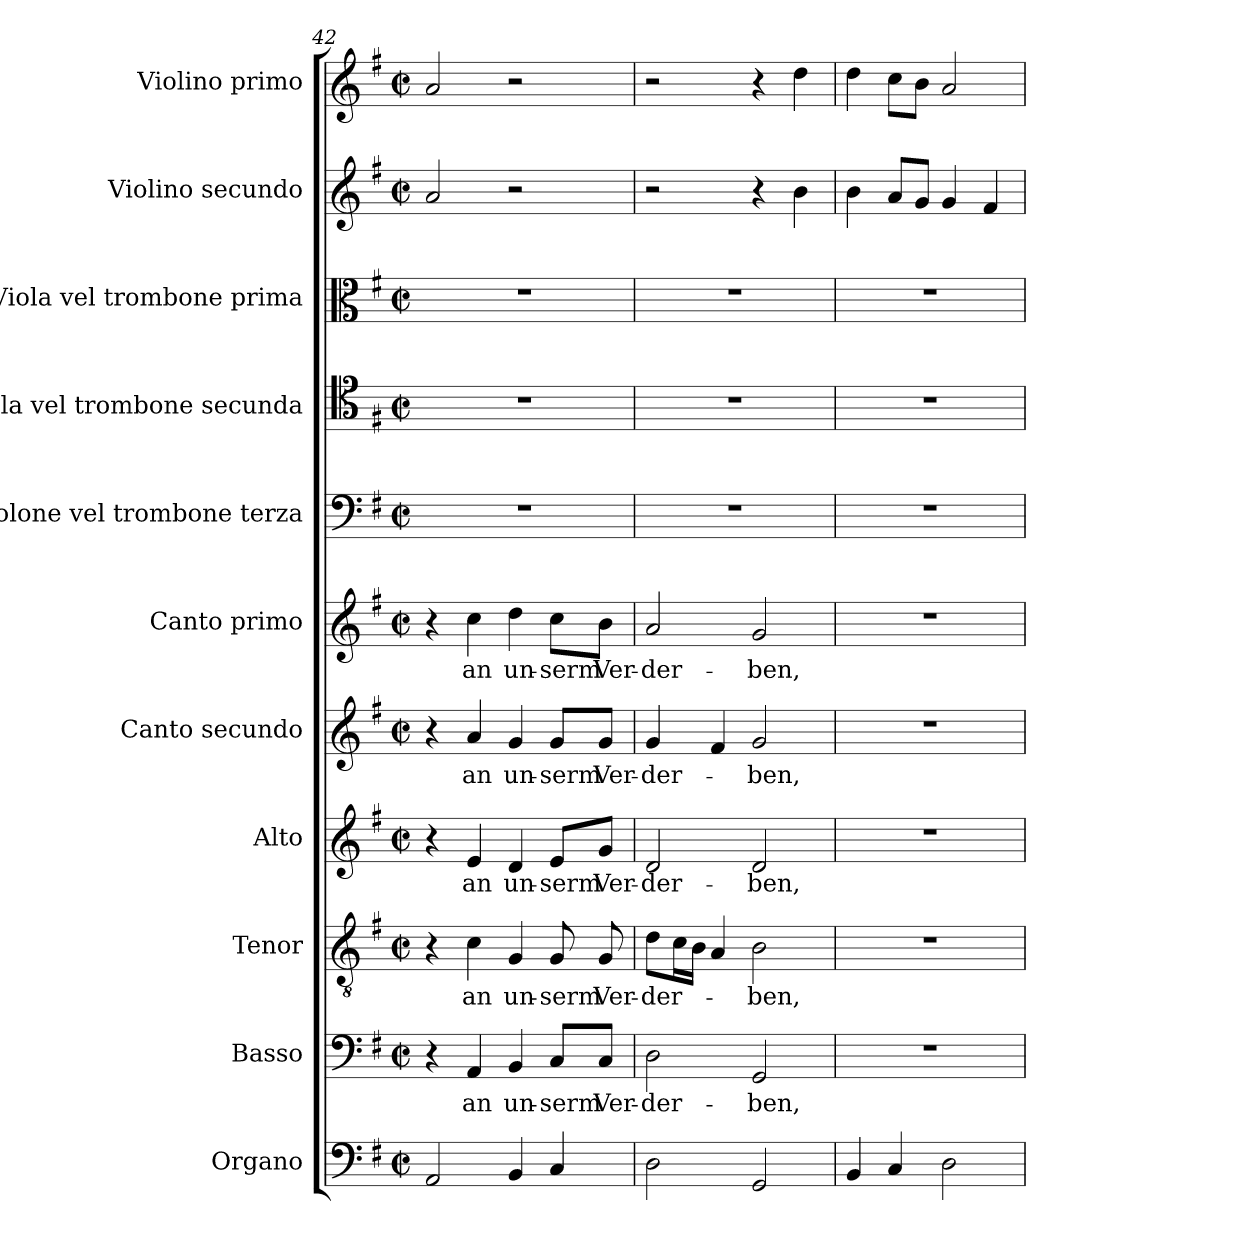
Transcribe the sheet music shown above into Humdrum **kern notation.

**kern	**kern	**text	**kern	**text	**kern	**text	**kern	**text	**kern	**text	**kern	**kern	**kern	**kern	**kern
*part11	*part10	*part10	*part9	*part9	*part8	*part8	*part7	*part7	*part6	*part6	*part5	*part4	*part3	*part2	*part1
*staff11	*staff10	*staff10	*staff9	*staff9	*staff8	*staff8	*staff7	*staff7	*staff6	*staff6	*staff5	*staff4	*staff3	*staff2	*staff1
*I"Organo	*I"Basso	*	*I"Tenor	*	*I"Alto	*	*I"Canto secundo	*	*I"Canto primo	*	*I"Violone vel trombone  terza	*I"Viola vel trombone secunda	*I"Viola vel trombone prima	*I"Violino secundo	*I"Violino primo
*	*I'B	*	*I'T	*	*I'A	*	*I'C2	*	*I'C1	*	*I'Vn	*I'Va2	*I'Va1	*I'Vi2	*I'Vi1
*clefF4	*clefF4	*	*clefGv2	*	*clefG2	*	*clefG2	*	*clefG2	*	*clefF4	*clefC4	*clefC3	*clefG2	*clefG2
*k[f#]	*k[f#]	*	*k[f#]	*	*k[f#]	*	*k[f#]	*	*k[f#]	*	*k[f#]	*k[f#]	*k[f#]	*k[f#]	*k[f#]
*G:	*G:	*	*G:	*	*G:	*	*G:	*	*G:	*	*G:	*G:	*G:	*G:	*G:
*M2/2	*M2/2	*	*M2/2	*	*M2/2	*	*M2/2	*	*M2/2	*	*M2/2	*M2/2	*M2/2	*M2/2	*M2/2
*met(c|)	*met(c|)	*	*met(c|)	*	*met(c|)	*	*met(c|)	*	*met(c|)	*	*met(c|)	*met(c|)	*met(c|)	*met(c|)	*met(c|)
=42	=42	=42	=42	=42	=42	=42	=42	=42	=42	=42	=42	=42	=42	=42	=42
2AA/	4r	.	4r	.	4r	.	4r	.	4r	.	1r	1r	1r	2a/	2a/
!	!	!LO:LY:b	!	!	!	!	!	!	!	!	!	!	!	!	!
!	!	!	!	!LO:LY:b	!	!	!	!	!	!	!	!	!	!	!
!	!	!	!	!	!	!LO:LY:b	!	!	!	!	!	!	!	!	!
!	!	!	!	!	!	!	!	!LO:LY:b	!	!	!	!	!	!	!
!	!	!	!	!	!	!	!	!	!	!LO:LY:b	!	!	!	!	!
.	4AA/	an	4c\	an	4e/	an	4a/	an	4cc\	an	.	.	.	.	.
!	!	!LO:LY:b	!	!	!	!	!	!	!	!	!	!	!	!	!
!	!	!	!	!LO:LY:b	!	!	!	!	!	!	!	!	!	!	!
!	!	!	!	!	!	!LO:LY:b	!	!	!	!	!	!	!	!	!
!	!	!	!	!	!	!	!	!LO:LY:b	!	!	!	!	!	!	!
!	!	!	!	!	!	!	!	!	!	!LO:LY:b	!	!	!	!	!
4BB/	4BB/	un-	4G/	un-	4d/	un-	4g/	un-	4dd\	un-	.	.	.	2r	2r
!	!	!LO:LY:b	!	!	!	!	!	!	!	!	!	!	!	!	!
!	!	!	!	!LO:LY:b	!	!	!	!	!	!	!	!	!	!	!
!	!	!	!	!	!	!LO:LY:b	!	!	!	!	!	!	!	!	!
!	!	!	!	!	!	!	!	!LO:LY:b	!	!	!	!	!	!	!
!	!	!	!	!	!	!	!	!	!	!LO:LY:b	!	!	!	!	!
4C/	8C/L	-serm	8G/	-serm	8e/L	-serm	8g/L	-serm	8cc\L	-serm	.	.	.	.	.
!	!	!LO:LY:b	!	!	!	!	!	!	!	!	!	!	!	!	!
!	!	!	!	!LO:LY:b	!	!	!	!	!	!	!	!	!	!	!
!	!	!	!	!	!	!LO:LY:b	!	!	!	!	!	!	!	!	!
!	!	!	!	!	!	!	!	!LO:LY:b	!	!	!	!	!	!	!
!	!	!	!	!	!	!	!	!	!	!LO:LY:b	!	!	!	!	!
.	8C/J	Ver-	8G/	Ver-	8g/J	Ver-	8g/J	Ver-	8b\J	Ver-	.	.	.	.	.
=43	=43	=43	=43	=43	=43	=43	=43	=43	=43	=43	=43	=43	=43	=43	=43
!	!	!LO:LY:b	!	!	!	!	!	!	!	!	!	!	!	!	!
!	!	!	!	!LO:LY:b	!	!	!	!	!	!	!	!	!	!	!
!	!	!	!	!	!	!LO:LY:b	!	!	!	!	!	!	!	!	!
!	!	!	!	!	!	!	!	!LO:LY:b	!	!	!	!	!	!	!
!	!	!	!	!	!	!	!	!	!	!LO:LY:b	!	!	!	!	!
2D\	2D\	-der-	8d\L	-der-	2d/	-der-	4g/	-der-	2a/	-der-	1r	1r	1r	2r	2r
.	.	.	16c\L	.	.	.	.	.	.	.	.	.	.	.	.
.	.	.	16B\JJ	.	.	.	.	.	.	.	.	.	.	.	.
.	.	.	4A/	.	.	.	4f#/	.	.	.	.	.	.	.	.
!	!	!LO:LY:b	!	!	!	!	!	!	!	!	!	!	!	!	!
!	!	!	!	!LO:LY:b	!	!	!	!	!	!	!	!	!	!	!
!	!	!	!	!	!	!LO:LY:b	!	!	!	!	!	!	!	!	!
!	!	!	!	!	!	!	!	!LO:LY:b	!	!	!	!	!	!	!
!	!	!	!	!	!	!	!	!	!	!LO:LY:b	!	!	!	!	!
2GG/	2GG/	-ben,	2B\	-ben,	2d/	-ben,	2g/	-ben,	2g/	-ben,	.	.	.	4r	4r
.	.	.	.	.	.	.	.	.	.	.	.	.	.	4b\	4dd\
=44	=44	=44	=44	=44	=44	=44	=44	=44	=44	=44	=44	=44	=44	=44	=44
4BB/	1r	.	1r	.	1r	.	1r	.	1r	.	1r	1r	1r	4b\	4dd\
4C/	.	.	.	.	.	.	.	.	.	.	.	.	.	8a/L	8cc\L
.	.	.	.	.	.	.	.	.	.	.	.	.	.	8g/J	8b\J
2D\	.	.	.	.	.	.	.	.	.	.	.	.	.	4g/	2a/
.	.	.	.	.	.	.	.	.	.	.	.	.	.	4f#/	.
=	=	=	=	=	=	=	=	=	=	=	=	=	=	=	=
*-	*-	*-	*-	*-	*-	*-	*-	*-	*-	*-	*-	*-	*-	*-	*-
